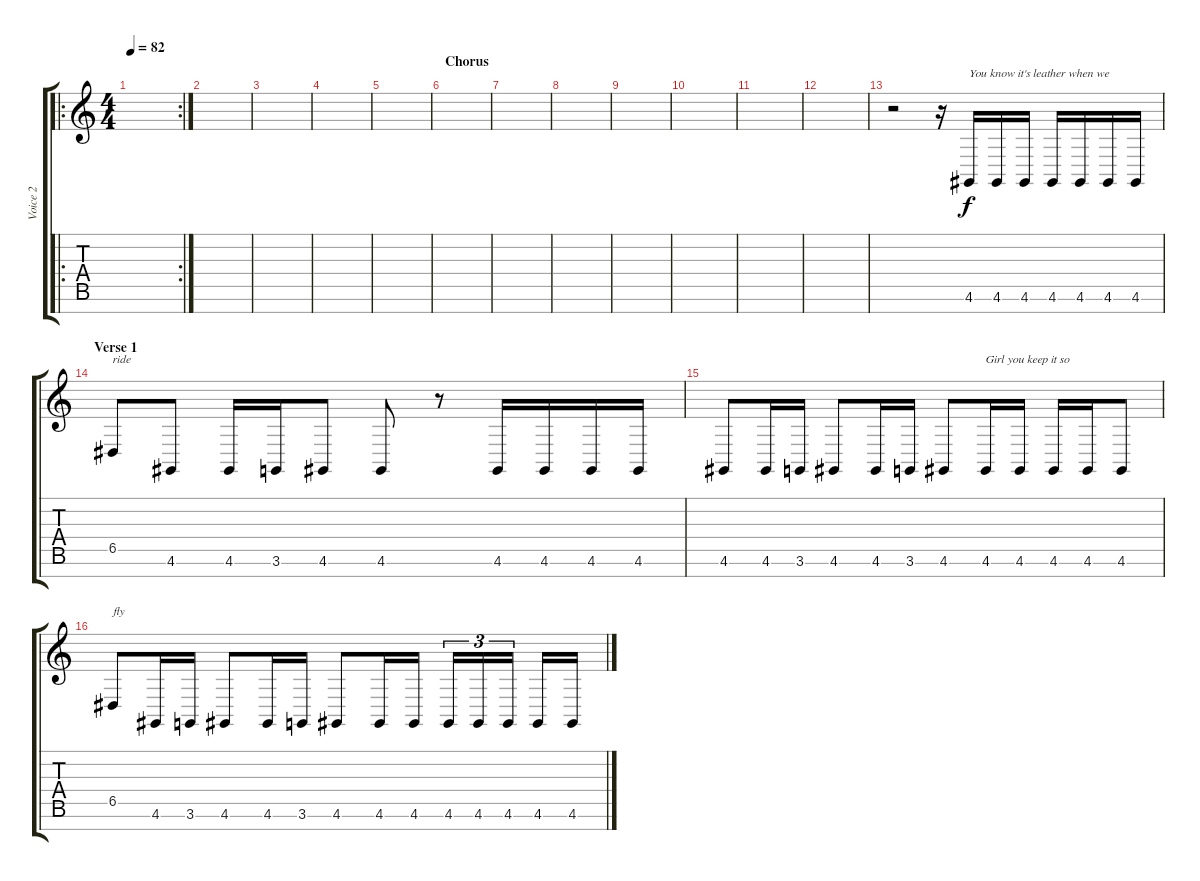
\track ("Voice 2" "Voice 2") {instrument tenorsax}
\staff {score tabs}
\tuning (E4 B3 G3 D3 A2 E2 B1) {hide}
\ro
\rc 2
\ts (4 4)
\tempo 82
\clef g2
\ks c
|
|
|
|
|
\section ("" "Chorus")
|
|
|
|
|
|
|
r.2 r.16 4.6.16{txt "You know it's leather when we"} 4.6.16 4.6.16 4.6.16 4.6.16 4.6.16 4.6.16 |
\section ("" "Verse 1")
6.5.8{txt "ride"} 4.6.8 4.6.16 3.6.16 4.6.8 4.6.8 r.8 4.6.16 4.6.16 4.6.16 4.6.16 |
4.6.8 4.6.16 3.6.16 4.6.8 4.6.16 3.6.16 4.6.8 4.6.16{txt "Girl you keep it so"} 4.6.16 4.6.16 4.6.16 4.6.8 |
6.5.8{txt "fly"} 4.6.16 3.6.16 4.6.8 4.6.16 3.6.16 4.6.8 4.6.16 4.6.16 4.6.16{tu (3 2)} 4.6.16{tu (3 2)} 4.6.16{tu (3 2)} 4.6.16 4.6.16
